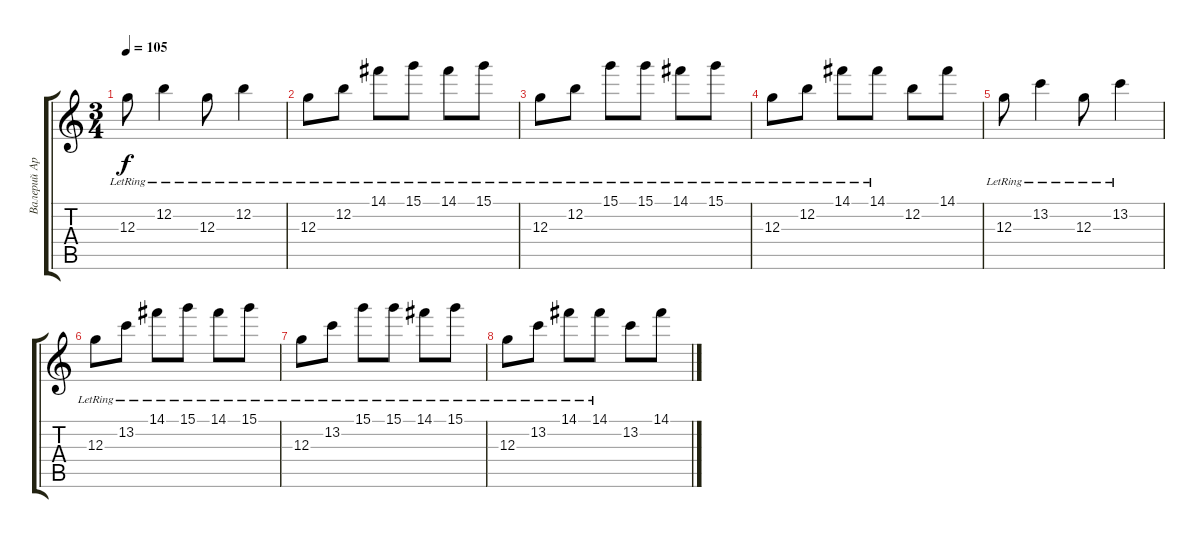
\track ("Валерий Аркадин" "Валерий Ар") {instrument distortionguitar}
\staff {score tabs}
\tuning (E4 B3 G3 D3 A2 E2) {hide}
\ts (3 4)
\tempo 105
\clef g2
\ks c
12.3{lr}.8{dy f} 12.2{lr}.4 12.3{lr}.8 12.2{lr}.4 |
12.3{lr}.8 12.2{lr}.8 14.1{lr}.8 15.1{lr}.8 14.1{lr}.8 15.1{lr}.8 |
12.3{lr}.8 12.2{lr}.8 15.1{lr}.8 15.1{lr}.8 14.1{lr}.8 15.1{lr}.8 |
12.3{lr}.8 12.2{lr}.8 14.1{lr}.8 14.1{lr}.8 12.2.8 14.1.8 |
12.3{lr}.8 13.2{lr}.4 12.3{lr}.8 13.2{lr}.4 |
12.3{lr}.8 13.2{lr}.8 14.1{lr}.8 15.1{lr}.8 14.1{lr}.8 15.1{lr}.8 |
12.3{lr}.8 13.2{lr}.8 15.1{lr}.8 15.1{lr}.8 14.1{lr}.8 15.1{lr}.8 |
12.3{lr}.8 13.2{lr}.8 14.1{lr}.8 14.1{lr}.8 13.2.8 14.1.8
